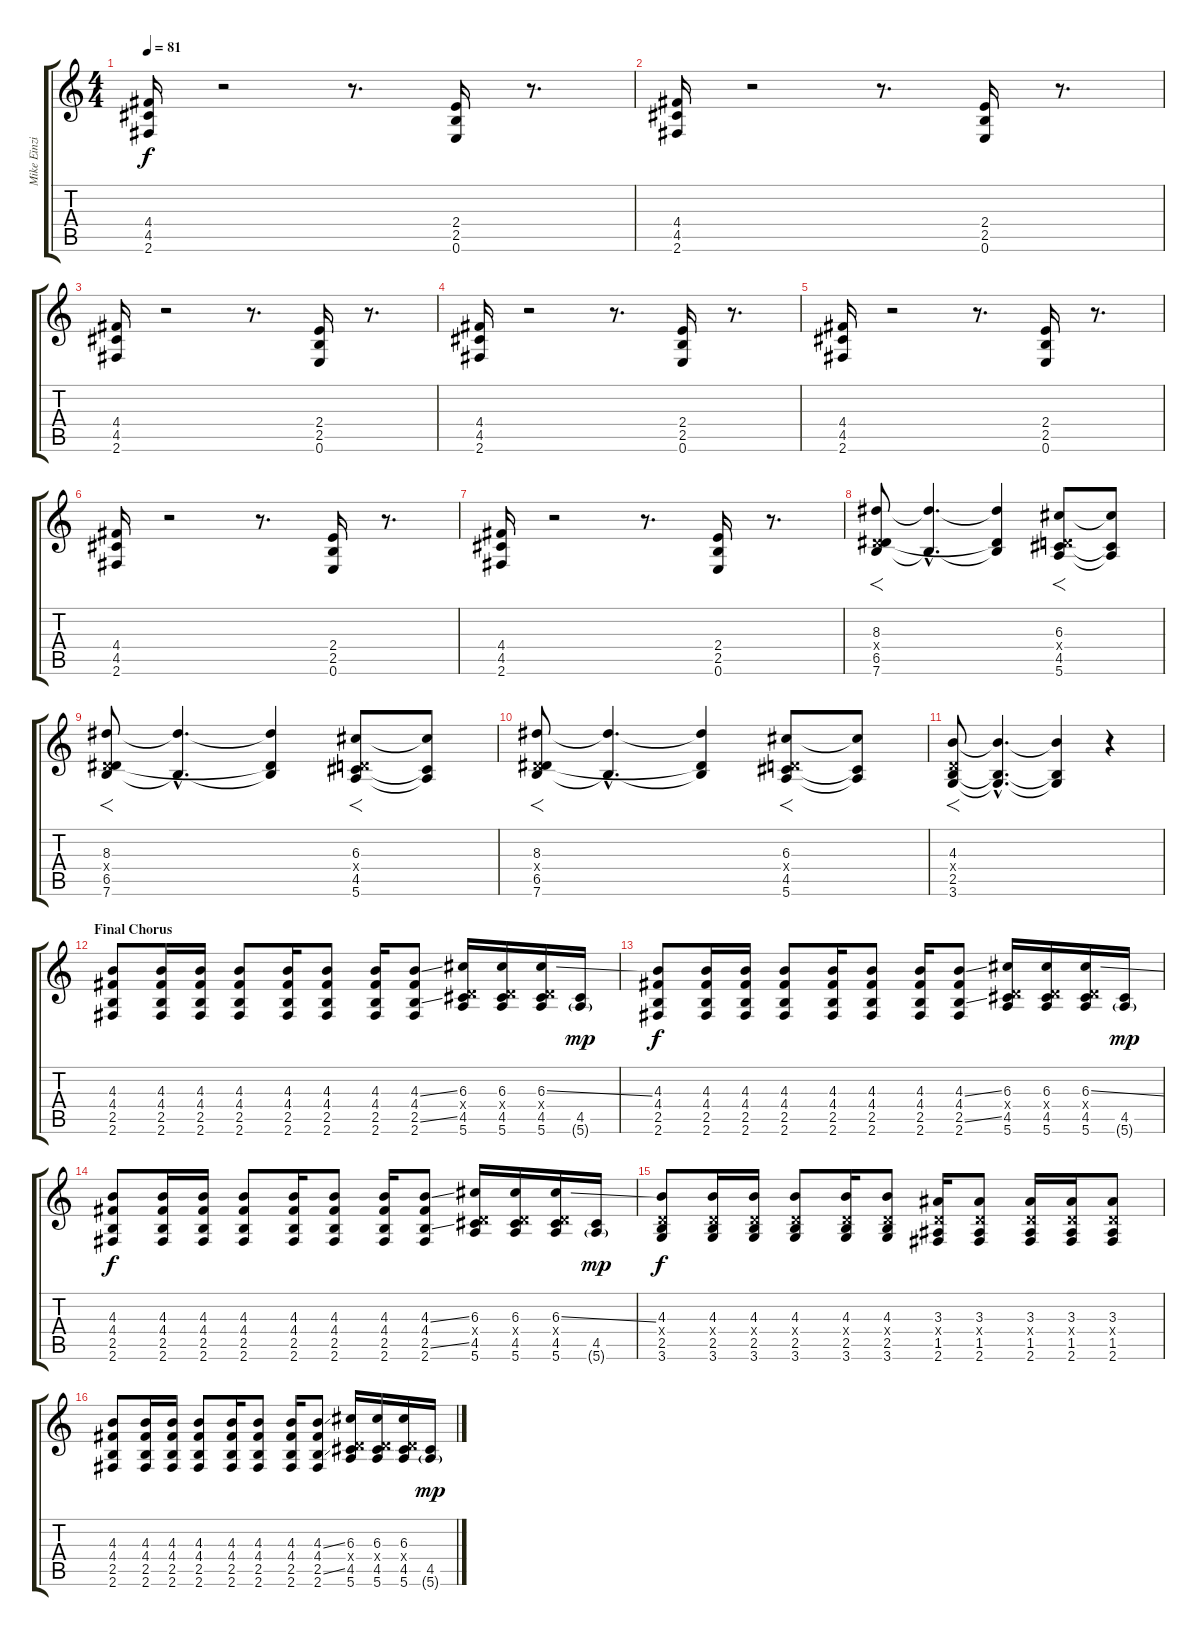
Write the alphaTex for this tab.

\track ("Mike Einziger [Guitar]" "Mike Einzi") {instrument distortionguitar}
\staff {score tabs}
\tuning (E4 B3 G3 D3 A2 E2) {hide}
\ts (4 4)
\tempo 81
\clef g2
\ks c
(4.4 4.5 2.6).16{dy f volume 0 instrument distortionguitar} r.2 r.8{d} (2.4 2.5 0.6).16{volume 0} r.8{d} |
(4.4 4.5 2.6).16{volume 0 instrument distortionguitar} r.2 r.8{d} (2.4 2.5 0.6).16{volume 0} r.8{d} |
(4.4 4.5 2.6).16{volume 0 instrument distortionguitar} r.2 r.8{d} (2.4 2.5 0.6).16{volume 0} r.8{d} |
(4.4 4.5 2.6).16{volume 0 instrument distortionguitar} r.2 r.8{d} (2.4 2.5 0.6).16{volume 0} r.8{d} |
(4.4 4.5 2.6).16{volume 0 instrument distortionguitar} r.2 r.8{d} (2.4 2.5 0.6).16{volume 0} r.8{d} |
(4.4 4.5 2.6).16{volume 0 instrument distortionguitar} r.2 r.8{d} (2.4 2.5 0.6).16{volume 0} r.8{d} |
(4.4 4.5 2.6).16{volume 0 instrument distortionguitar} r.2 r.8{d} (2.4 2.5 0.6).16{volume 0} r.8{d} |
(8.3 0.4{x} 6.5 7.6).8{f volume 10 instrument fretlessbass} (8.3{hac t} 7.6{hac t}).4{d} (8.3{t} 6.5{t} 7.6{t}).4 (6.3 0.4{x} 4.5 5.6).8{f} (6.3{t} 4.5{t} 5.6{t}).8 |
(8.3 0.4{x} 6.5 7.6).8{f volume 10 instrument fretlessbass} (8.3{hac t} 7.6{hac t}).4{d} (8.3{t} 6.5{t} 7.6{t}).4 (6.3 0.4{x} 4.5 5.6).8{f} (6.3{t} 4.5{t} 5.6{t}).8 |
(8.3 0.4{x} 6.5 7.6).8{f volume 10 instrument fretlessbass} (8.3{hac t} 7.6{hac t}).4{d} (8.3{t} 6.5{t} 7.6{t}).4 (6.3 0.4{x} 4.5 5.6).8{f} (6.3{t} 4.5{t} 5.6{t}).8 |
(4.3 0.4{x} 2.5 3.6).8{f volume 10 instrument fretlessbass} (4.3{hac t} 2.5{hac t} 3.6{hac t}).4{d} (4.3{t} 2.5{t} 3.6{t}).4 r.4 |
\section ("" "Final Chorus")
(4.3 4.4 2.5 2.6).8{volume 13 instrument overdrivenguitar} (4.3 4.4 2.5 2.6).16 (4.3 4.4 2.5 2.6).16 (4.3 4.4 2.5 2.6).8 (4.3 4.4 2.5 2.6).16 (4.3 4.4 2.5 2.6).8 (4.3 4.4 2.5 2.6).16 (4.3{ss} 4.4 2.5{ss} 2.6).8 (6.3 0.4{x} 4.5 5.6).16 (6.3 0.4{x} 4.5 5.6).16 (6.3{ss} 0.4{x} 4.5 5.6).16 (4.5 5.6{g}).16{dy mp} |
(4.3 4.4 2.5 2.6).8{dy f instrument overdrivenguitar} (4.3 4.4 2.5 2.6).16 (4.3 4.4 2.5 2.6).16 (4.3 4.4 2.5 2.6).8 (4.3 4.4 2.5 2.6).16 (4.3 4.4 2.5 2.6).8 (4.3 4.4 2.5 2.6).16 (4.3{ss} 4.4 2.5{ss} 2.6).8 (6.3 0.4{x} 4.5 5.6).16 (6.3 0.4{x} 4.5 5.6).16 (6.3{ss} 0.4{x} 4.5 5.6).16 (4.5 5.6{g}).16{dy mp} |
(4.3 4.4 2.5 2.6).8{dy f instrument overdrivenguitar} (4.3 4.4 2.5 2.6).16 (4.3 4.4 2.5 2.6).16 (4.3 4.4 2.5 2.6).8 (4.3 4.4 2.5 2.6).16 (4.3 4.4 2.5 2.6).8 (4.3 4.4 2.5 2.6).16 (4.3{ss} 4.4 2.5{ss} 2.6).8 (6.3 0.4{x} 4.5 5.6).16 (6.3 0.4{x} 4.5 5.6).16 (6.3{ss} 0.4{x} 4.5 5.6).16 (4.5 5.6{g}).16{dy mp} |
(4.3 0.4{x} 2.5 3.6).8{dy f volume 13} (4.3 0.4{x} 2.5 3.6).16 (4.3 0.4{x} 2.5 3.6).16 (4.3 0.4{x} 2.5 3.6).8 (4.3 0.4{x} 2.5 3.6).16 (4.3 0.4{x} 2.5 3.6).8 (3.3 0.4{x} 1.5 2.6).16 (3.3 0.4{x} 1.5 2.6).8 (3.3 0.4{x} 1.5 2.6).16 (3.3 0.4{x} 1.5 2.6).16 (3.3 0.4{x} 1.5 2.6).8 |
(4.3 4.4 2.5 2.6).8{volume 13 instrument overdrivenguitar} (4.3 4.4 2.5 2.6).16 (4.3 4.4 2.5 2.6).16 (4.3 4.4 2.5 2.6).8 (4.3 4.4 2.5 2.6).16 (4.3 4.4 2.5 2.6).8 (4.3 4.4 2.5 2.6).16 (4.3{ss} 4.4 2.5{ss} 2.6).8 (6.3 0.4{x} 4.5 5.6).16 (6.3 0.4{x} 4.5 5.6).16 (6.3{ss} 0.4{x} 4.5 5.6).16 (4.5 5.6{g}).16{dy mp}
